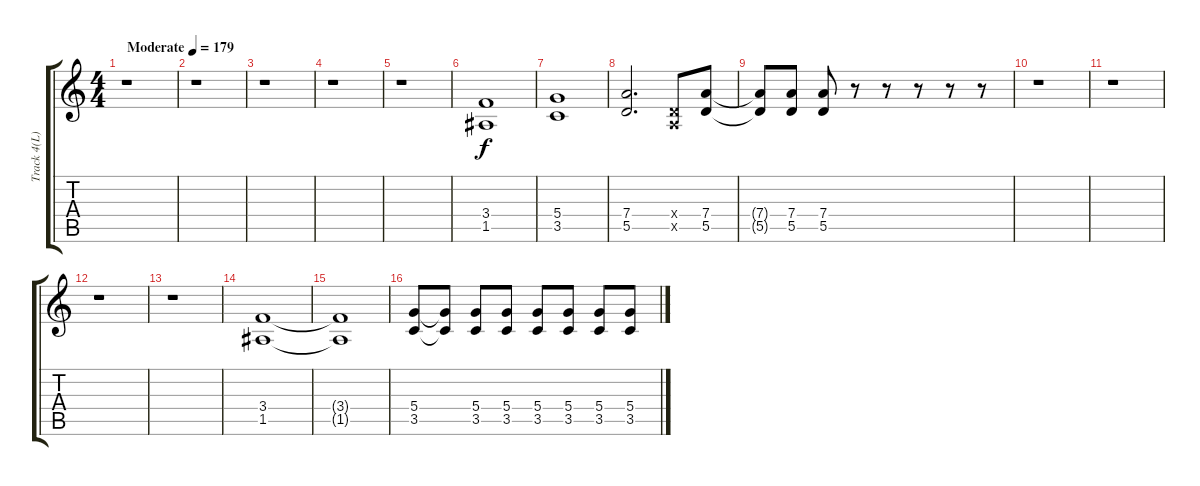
\track ("Track 4(L)" "Track 4(L)") {instrument overdrivenguitar}
\staff {score tabs}
\tuning (E4 B3 G3 D3 A2 E2) {hide}
\ts (4 4)
\tempo (179 "Moderate")
\clef g2
\ks c
r.1{dy f instrument overdrivenguitar} |
r.1 |
r.1 |
r.1 |
r.1 |
(3.4 1.5).1 |
(5.4 3.5).1 |
(7.4 5.5).2{d} (0.4{x} 0.5{x}).8 (7.4 5.5).8 |
(7.4{t} 5.5{t}).8 (7.4 5.5).8 (7.4 5.5).8 r.8 r.8 r.8 r.8 r.8 |
r.1 |
r.1 |
r.1 |
r.1 |
(3.4 1.5).1 |
(3.4{t} 1.5{t}).1 |
(5.4 3.5).8 (5.4{t} 3.5{t}).8 (5.4 3.5).8 (5.4 3.5).8 (5.4 3.5).8 (5.4 3.5).8 (5.4 3.5).8 (5.4 3.5).8
